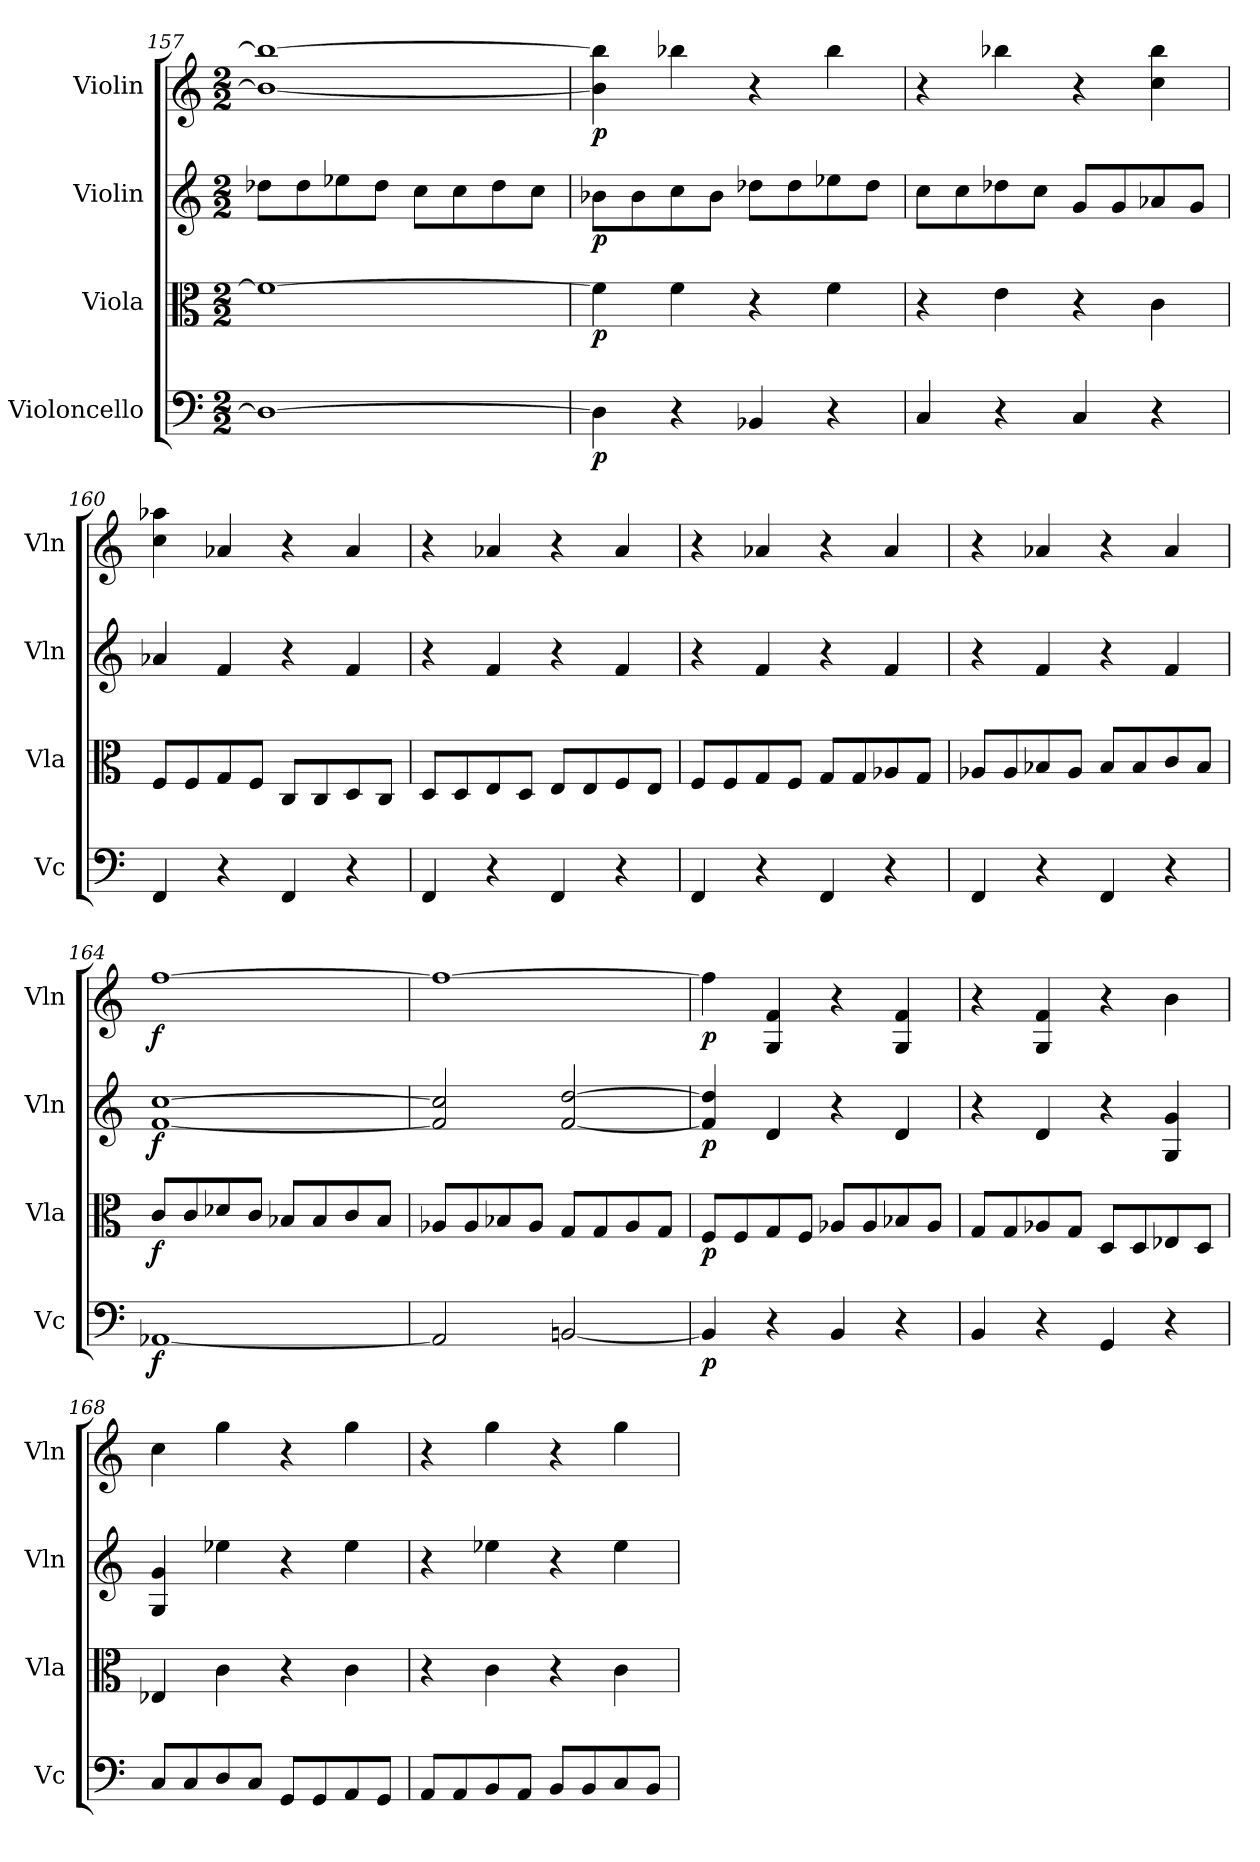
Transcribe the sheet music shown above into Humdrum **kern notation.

**kern	**dynam	**kern	**dynam	**kern	**dynam	**kern	**dynam
*part4	*part4	*part3	*part3	*part2	*part2	*part1	*part1
*staff4	*staff4	*staff3	*staff3	*staff2	*staff2	*staff1	*staff1
*I"Violoncello	*	*I"Viola	*	*I"Violin	*	*I"Violin	*
*I'Vc	*	*I'Vla	*	*I'Vln	*	*I'Vln	*
*clefF4	*	*clefC3	*	*clefG2	*	*clefG2	*
*k[]	*	*k[]	*	*k[]	*	*k[]	*
*M2/2	*	*M2/2	*	*M2/2	*	*M2/2	*
=157	=157	=157	=157	=157	=157	=157	=157
1D-_	.	1f_	.	8dd-X\L	.	1b-_ 1bb-_	.
.	.	.	.	8dd-\	.	.	.
.	.	.	.	8ee-X\	.	.	.
.	.	.	.	8dd-\J	.	.	.
.	.	.	.	8cc\L	.	.	.
.	.	.	.	8cc\	.	.	.
.	.	.	.	8dd-\	.	.	.
.	.	.	.	8cc\J	.	.	.
=158	=158	=158	=158	=158	=158	=158	=158
4D-\]	p	4f\]	p	8b-X\L	p	4b-]\ 4bb-]\	p
.	.	.	.	8b-\	.	.	.
4r	.	4f\	.	8cc\	.	4bb-X\	.
.	.	.	.	8b-\J	.	.	.
4BB-X/	.	4r	.	8dd-X\L	.	4r	.
.	.	.	.	8dd-\	.	.	.
4r	.	4f\	.	8ee-X\	.	4bb-\	.
.	.	.	.	8dd-\J	.	.	.
=159	=159	=159	=159	=159	=159	=159	=159
4C/	.	4r	.	8cc\L	.	4r	.
.	.	.	.	8cc\	.	.	.
4r	.	4e\	.	8dd-X\	.	4bb-X\	.
.	.	.	.	8cc\J	.	.	.
4C/	.	4r	.	8g/L	.	4r	.
.	.	.	.	8g/	.	.	.
4r	.	4c\	.	8a-X/	.	4cc\ 4bb-\	.
.	.	.	.	8g/J	.	.	.
=160	=160	=160	=160	=160	=160	=160	=160
4FF/	.	8F/L	.	4a-X/	.	4cc\ 4aa-X\	.
.	.	8F/	.	.	.	.	.
4r	.	8G/	.	4f/	.	4a-X/	.
.	.	8F/J	.	.	.	.	.
4FF/	.	8C/L	.	4r	.	4r	.
.	.	8C/	.	.	.	.	.
4r	.	8D/	.	4f/	.	4a-/	.
.	.	8C/J	.	.	.	.	.
=161	=161	=161	=161	=161	=161	=161	=161
4FF/	.	8D/L	.	4r	.	4r	.
.	.	8D/	.	.	.	.	.
4r	.	8E/	.	4f/	.	4a-X/	.
.	.	8D/J	.	.	.	.	.
4FF/	.	8E/L	.	4r	.	4r	.
.	.	8E/	.	.	.	.	.
4r	.	8F/	.	4f/	.	4a-/	.
.	.	8E/J	.	.	.	.	.
=162	=162	=162	=162	=162	=162	=162	=162
4FF/	.	8F/L	.	4r	.	4r	.
.	.	8F/	.	.	.	.	.
4r	.	8G/	.	4f/	.	4a-X/	.
.	.	8F/J	.	.	.	.	.
4FF/	.	8G/L	.	4r	.	4r	.
.	.	8G/	.	.	.	.	.
4r	.	8A-X/	.	4f/	.	4a-/	.
.	.	8G/J	.	.	.	.	.
=163	=163	=163	=163	=163	=163	=163	=163
4FF/	.	8A-X/L	.	4r	.	4r	.
.	.	8A-/	.	.	.	.	.
4r	.	8B-X/	.	4f/	.	4a-X/	.
.	.	8A-/J	.	.	.	.	.
4FF/	.	8B-/L	.	4r	.	4r	.
.	.	8B-/	.	.	.	.	.
4r	.	8c/	.	4f/	.	4a-/	.
.	.	8B-/J	.	.	.	.	.
=164	=164	=164	=164	=164	=164	=164	=164
[1AA-X	f	8c/L	f	[1f [1cc	f	[1ff	f
.	.	8c/	.	.	.	.	.
.	.	8d-X/	.	.	.	.	.
.	.	8c/J	.	.	.	.	.
.	.	8B-X/L	.	.	.	.	.
.	.	8B-/	.	.	.	.	.
.	.	8c/	.	.	.	.	.
.	.	8B-/J	.	.	.	.	.
=165	=165	=165	=165	=165	=165	=165	=165
2AA-/]	.	8A-X/L	.	2f]/ 2cc]/	.	1ff_	.
.	.	8A-/	.	.	.	.	.
.	.	8B-X/	.	.	.	.	.
.	.	8A-/J	.	.	.	.	.
[2BBn/	.	8G/L	.	[2f/ [2dd/	.	.	.
.	.	8G/	.	.	.	.	.
.	.	8A-/	.	.	.	.	.
.	.	8G/J	.	.	.	.	.
=166	=166	=166	=166	=166	=166	=166	=166
4BB/]	p	8F/L	p	4f]/ 4dd]/	p	4ff\]	p
.	.	8F/	.	.	.	.	.
4r	.	8G/	.	4d/	.	4G/ 4f/	.
.	.	8F/J	.	.	.	.	.
4BB/	.	8A-X/L	.	4r	.	4r	.
.	.	8A-/	.	.	.	.	.
4r	.	8B-X/	.	4d/	.	4G/ 4f/	.
.	.	8A-/J	.	.	.	.	.
=167	=167	=167	=167	=167	=167	=167	=167
4BB/	.	8G/L	.	4r	.	4r	.
.	.	8G/	.	.	.	.	.
4r	.	8A-X/	.	4d/	.	4G/ 4f/	.
.	.	8G/J	.	.	.	.	.
4GG/	.	8D/L	.	4r	.	4r	.
.	.	8D/	.	.	.	.	.
4r	.	8E-X/	.	4G/ 4g/	.	4b\	.
.	.	8D/J	.	.	.	.	.
=168	=168	=168	=168	=168	=168	=168	=168
8C/L	.	4E-X/	.	4G/ 4g/	.	4cc\	.
8C/	.	.	.	.	.	.	.
8D/	.	4c\	.	4ee-X\	.	4gg\	.
8C/J	.	.	.	.	.	.	.
8GG/L	.	4r	.	4r	.	4r	.
8GG/	.	.	.	.	.	.	.
8AA/	.	4c\	.	4ee-\	.	4gg\	.
8GG/J	.	.	.	.	.	.	.
=169	=169	=169	=169	=169	=169	=169	=169
8AA/L	.	4r	.	4r	.	4r	.
8AA/	.	.	.	.	.	.	.
8BB/	.	4c\	.	4ee-X\	.	4gg\	.
8AA/J	.	.	.	.	.	.	.
8BB/L	.	4r	.	4r	.	4r	.
8BB/	.	.	.	.	.	.	.
8C/	.	4c\	.	4ee-\	.	4gg\	.
8BB/J	.	.	.	.	.	.	.
=	=	=	=	=	=	=	=
*-	*-	*-	*-	*-	*-	*-	*-
